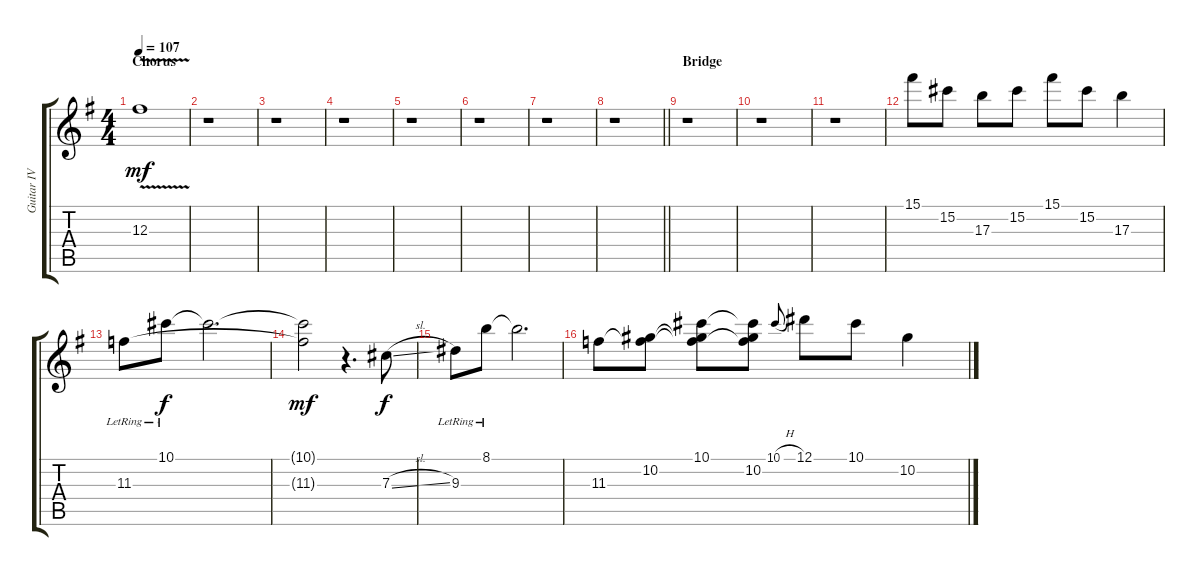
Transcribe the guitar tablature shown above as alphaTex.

\track ("Guitar IV" "Guitar IV") {instrument distortionguitar}
\staff {score tabs}
\tuning (Eb4 Bb3 Gb3 Db3 Ab2 Eb2) {hide}
\ts (4 4)
\section ("" "Chorus")
\tempo 107
\clef g2
\ks eminor
12.3{v}.1{dy mf} |
r.1 |
r.1 |
r.1 |
r.1 |
r.1 |
r.1 |
\barLineRight lightlight
r.1 |
\section ("" "Bridge")
r.1 |
r.1 |
r.1 |
15.1.8 15.2.8 17.3.8 15.2.8 15.1.8 15.2.8 17.3.4 |
11.3{lr}.8 10.1{lr}.8{dy f} 10.1{t}.2{d} |
(10.1{t} 11.3{t}).2{dy mf} r.4{d} 7.3{sl}.8{dy f} |
9.3{lr}.8 8.1{lr}.8 8.1{t}.2{d} |
11.3.8 (10.2 11.3{t}).8 (10.1 10.2{t} 11.3{t}).8 (10.1{t} 10.2 11.3{t}).8 10.1{h}.8{gr onbeat} 12.1.8 10.1.8 10.2.4
